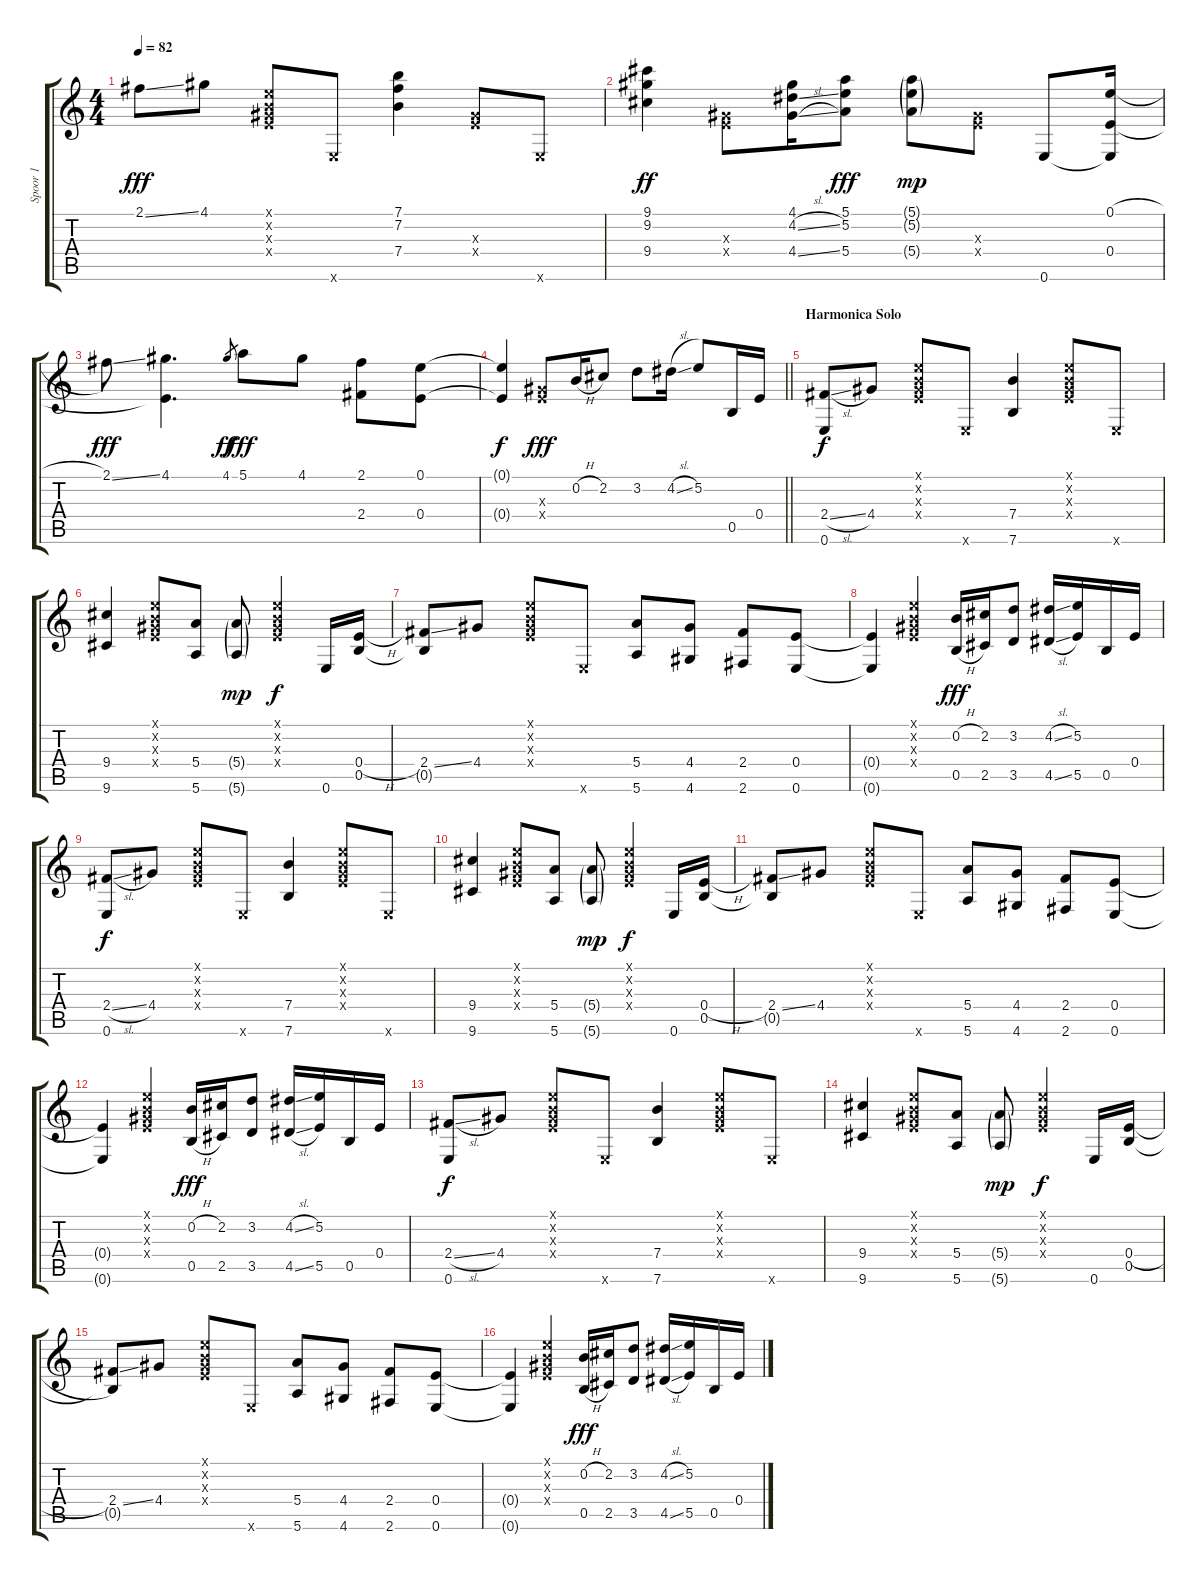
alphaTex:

\track ("Spoor 1" "Spoor 1") {mute instrument acousticguitarsteel}
\staff {score tabs}
\tuning (E4 B3 Ab3 E3 B2 E2) {hide}
\ts (4 4)
\tempo 82
\clef g2
\ks c
2.1{ss}.8{dy fff} 4.1.8 (0.1{x} 0.2{x} 0.3{x} 0.4{x}).8 0.6{x}.8 (7.1 7.2 7.4).4 (0.3{x} 0.4{x}).8 0.6{x}.8 |
(9.1 9.2 9.4).4{dy ff} (0.3{x} 0.4{x}).8 (4.1 4.2{sl} 4.4{sl}).16 (5.1 5.2 5.4).8{dy fff} (5.1{g} 5.2{g} 5.4{g}).8{dy mp} (0.3{x} 0.4{x}).8 0.6.8 (0.1{h} 0.4 0.6{t}).16 |
2.1{ss}.8{dy fff} (4.1 0.4{t}).4{d} 4.1.8{gr dy ff} 5.1.8{dy fff} 4.1.8 (2.1 2.4).8 (0.1 0.4).8 |
\barLineRight lightlight
(0.1{t} 0.4{t}).4{dy f} (0.3{x} 0.4{x}).8{dy fff} 0.2{h}.16 2.2.8 3.2.8 4.2{sl}.16 5.2.8 0.5.16 0.4.16 |
\section ("" "Harmonica Solo")
(2.4{sl} 0.6).8{dy f} 4.4.8 (0.1{x} 0.2{x} 0.3{x} 0.4{x}).8 0.6{x}.8 (7.4 7.6).4 (0.1{x} 0.2{x} 0.3{x} 0.4{x}).8 0.6{x}.8 |
(9.4 9.6).4 (0.1{x} 0.2{x} 0.3{x} 0.4{x}).8 (5.4 5.6).8 (5.4{g} 5.6{g}).8{dy mp} (0.1{x} 0.2{x} 0.3{x} 0.4{x}).4{dy f} 0.6.16 (0.4{h} 0.5).16 |
(2.4{ss} 0.5{t}).8 4.4.8 (0.1{x} 0.2{x} 0.3{x} 0.4{x}).8 0.6{x}.8 (5.4 5.6).8 (4.4 4.6).8 (2.4 2.6).8 (0.4 0.6).8 |
(0.4{t} 0.6{t}).4 (0.1{x} 0.2{x} 0.3{x} 0.4{x}).4 (0.2{h} 0.5{h}).16{dy fff} (2.2 2.5).16 (3.2 3.5).8 (4.2{sl} 4.5{sl}).16 (5.2 5.5).16 0.5.16 0.4.16 |
(2.4{sl} 0.6).8{dy f} 4.4.8 (0.1{x} 0.2{x} 0.3{x} 0.4{x}).8 0.6{x}.8 (7.4 7.6).4 (0.1{x} 0.2{x} 0.3{x} 0.4{x}).8 0.6{x}.8 |
(9.4 9.6).4 (0.1{x} 0.2{x} 0.3{x} 0.4{x}).8 (5.4 5.6).8 (5.4{g} 5.6{g}).8{dy mp} (0.1{x} 0.2{x} 0.3{x} 0.4{x}).4{dy f} 0.6.16 (0.4{h} 0.5).16 |
(2.4{ss} 0.5{t}).8 4.4.8 (0.1{x} 0.2{x} 0.3{x} 0.4{x}).8 0.6{x}.8 (5.4 5.6).8 (4.4 4.6).8 (2.4 2.6).8 (0.4 0.6).8 |
(0.4{t} 0.6{t}).4 (0.1{x} 0.2{x} 0.3{x} 0.4{x}).4 (0.2{h} 0.5{h}).16{dy fff} (2.2 2.5).16 (3.2 3.5).8 (4.2{sl} 4.5{sl}).16 (5.2 5.5).16 0.5.16 0.4.16 |
(2.4{sl} 0.6).8{dy f} 4.4.8 (0.1{x} 0.2{x} 0.3{x} 0.4{x}).8 0.6{x}.8 (7.4 7.6).4 (0.1{x} 0.2{x} 0.3{x} 0.4{x}).8 0.6{x}.8 |
(9.4 9.6).4 (0.1{x} 0.2{x} 0.3{x} 0.4{x}).8 (5.4 5.6).8 (5.4{g} 5.6{g}).8{dy mp} (0.1{x} 0.2{x} 0.3{x} 0.4{x}).4{dy f} 0.6.16 (0.4{h} 0.5).16 |
(2.4{ss} 0.5{t}).8 4.4.8 (0.1{x} 0.2{x} 0.3{x} 0.4{x}).8 0.6{x}.8 (5.4 5.6).8 (4.4 4.6).8 (2.4 2.6).8 (0.4 0.6).8 |
(0.4{t} 0.6{t}).4 (0.1{x} 0.2{x} 0.3{x} 0.4{x}).4 (0.2{h} 0.5{h}).16{dy fff} (2.2 2.5).16 (3.2 3.5).8 (4.2{sl} 4.5{sl}).16 (5.2 5.5).16 0.5.16 0.4.16
